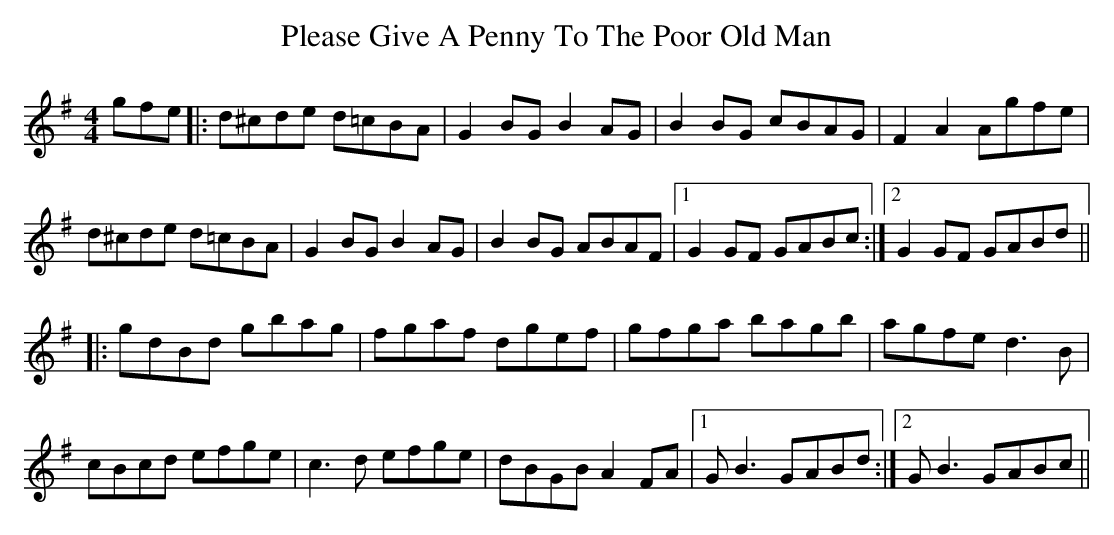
X:1
T: Please Give A Penny To The Poor Old Man
M: 4/4
L: 1/8
K: Gmaj
gfe|:d^cde d=cBA|G2BG B2AG|B2BG cBAG |F2A2 Agfe |
d^cde d=cBA |G2BG B2AG |B2BG ABAF |1 G2GF GABc:|2 G2GF GABd||
|:gdBd gbag|fgaf dgef|gfga bagb|agfe ?d3B|
cBcd efge|?c3d efge|dBGB A2FA|1 G?B3 GABd:|2 G?B3 GABc||
